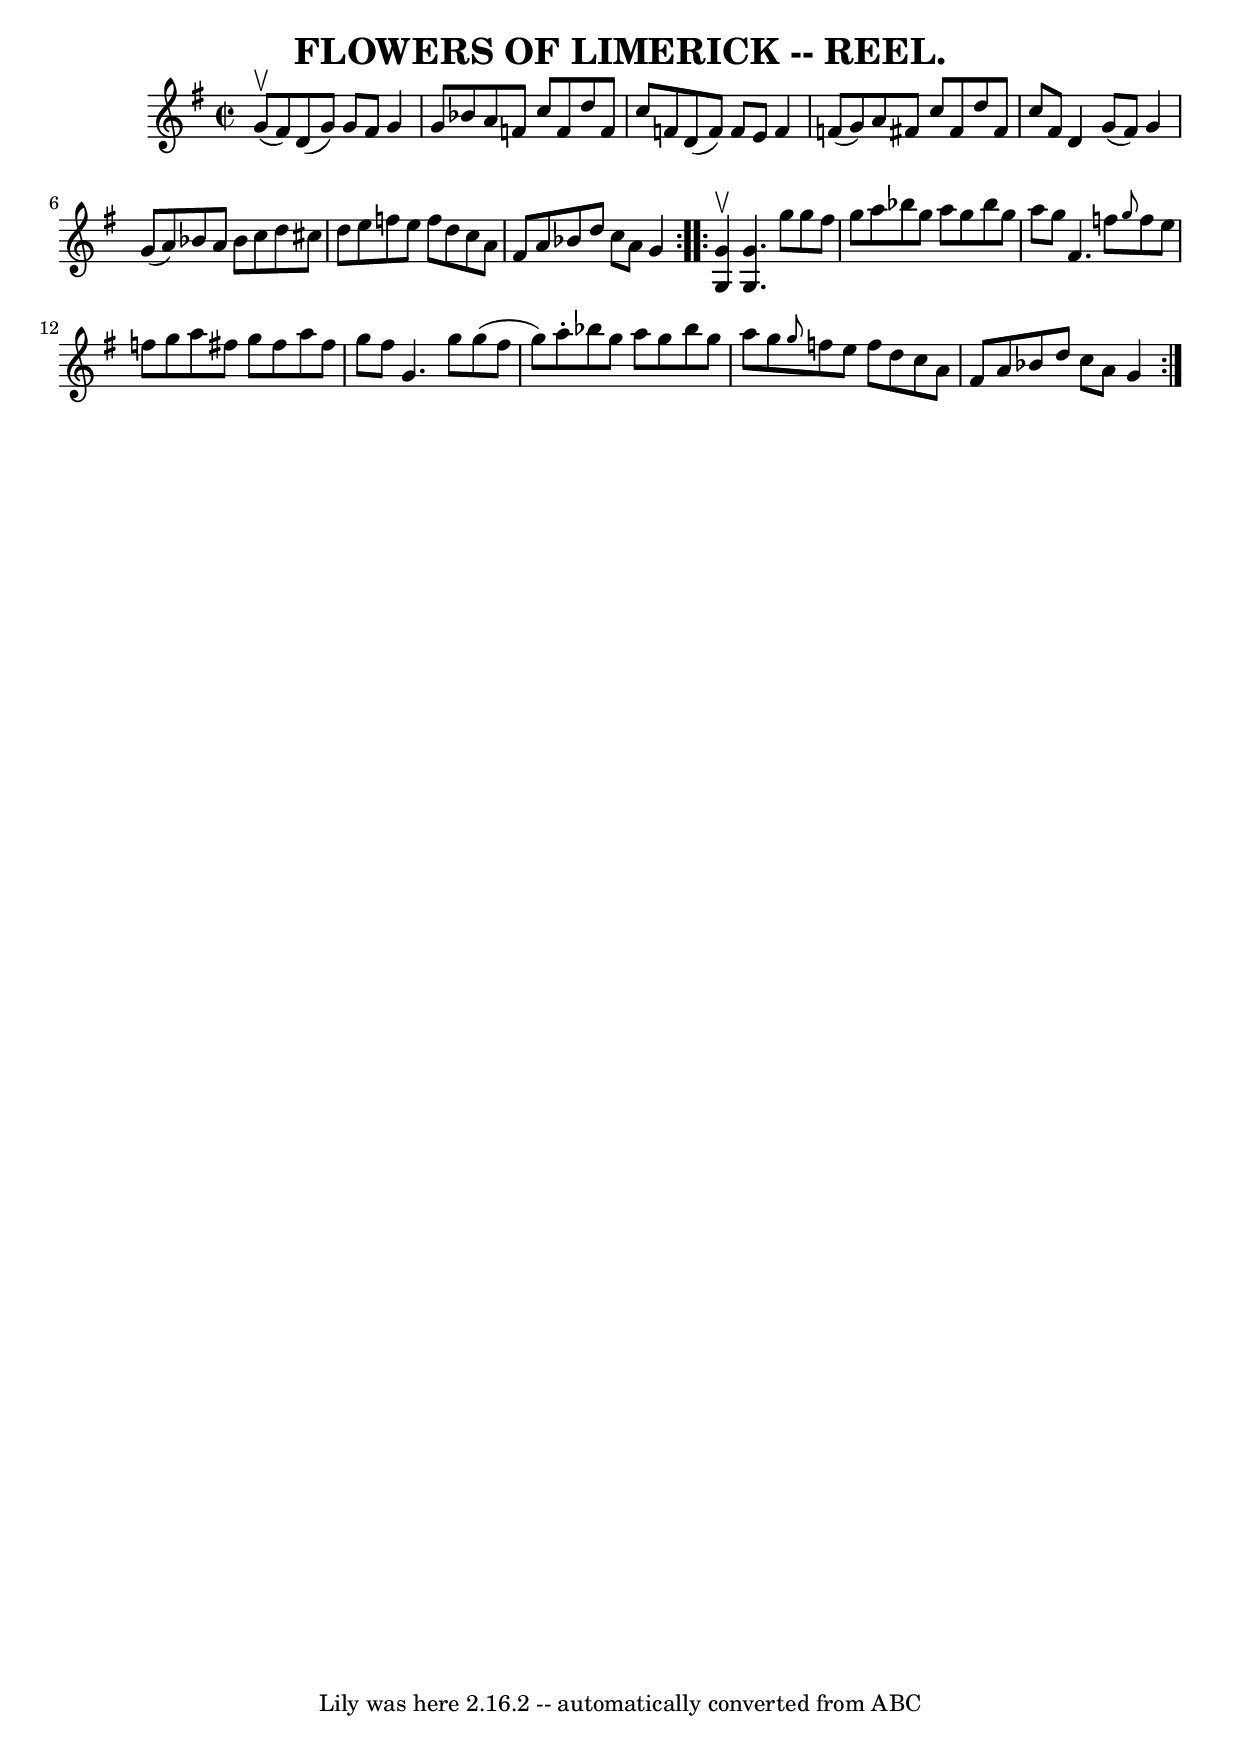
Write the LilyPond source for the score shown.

\version "2.16.2"
\include "Mammoth.ily"
\header {
  crossRefNumber = "2"
  footnotes = ""
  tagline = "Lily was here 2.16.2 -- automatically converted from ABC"
  title = "FLOWERS OF LIMERICK -- REEL."

}
voicedefault =  {



  \repeat volta 2 {

    \override Staff.TimeSignature #'style = #'C
    \time 2/2 
    \key g \major
 g'8^\upbow(fis'8) |
    d'8 (g'8)  
    g'8 fis'8 g'4 g'8 bes'8  |
    a'8 f'8 c''8 f'8    
    d''8 f'8 c''8 f'8  |
    d'8 (f'8) f'8 e'8 f'4    
    f'8 (g'8) |
    a'8 fis'8 c''8 fis'8 d''8 fis'8    
    c''8 fis'8  |
    d'4 g'8 (fis'8) g'4 g'8 (a'8) 
    |
    bes'8 a'8 bes'8 c''8 d''8 cis''8 d''8 e''8  
    |
    f''8 e''8 f''8 d''8 c''8 a'8 fis'8 a'8  
    |
    bes'8 d''8 c''8 a'8 g'4  
  }     
  \repeat volta 2 {
    <<   
      g'4^\upbow g4   >> |
    << g'4. g4.   >> g''8 g''8 fis''8   
    g''8 a''8  |
    bes''8 g''8 a''8 g''8 bes''8 g''8    
    a''8 g''8  |
    fis'4. f''8  \grace { g''8  
			} f''8 e''8    
    f''8 g''8  |
    a''8 fis''8 g''8 fis''8 a''8 fis''8    
    g''8 fis''8  |
    g'4. g''8 g''8 (fis''8 g''8) a''8 
    -. |
    bes''8 g''8 a''8 g''8 bes''8 g''8 a''8 g''8  
    |
    \grace { g''8  
	   } f''8 e''8 f''8 d''8 c''8 a'8    
    fis'8 a'8  |
    bes'8 d''8 c''8 a'8 g'4  
  }   

}

\score{
  <<

    \context Staff="default"
    {
      \voicedefault 
      
    }

  >>
  \layout {
    
  }
  \midi {
  }

}
